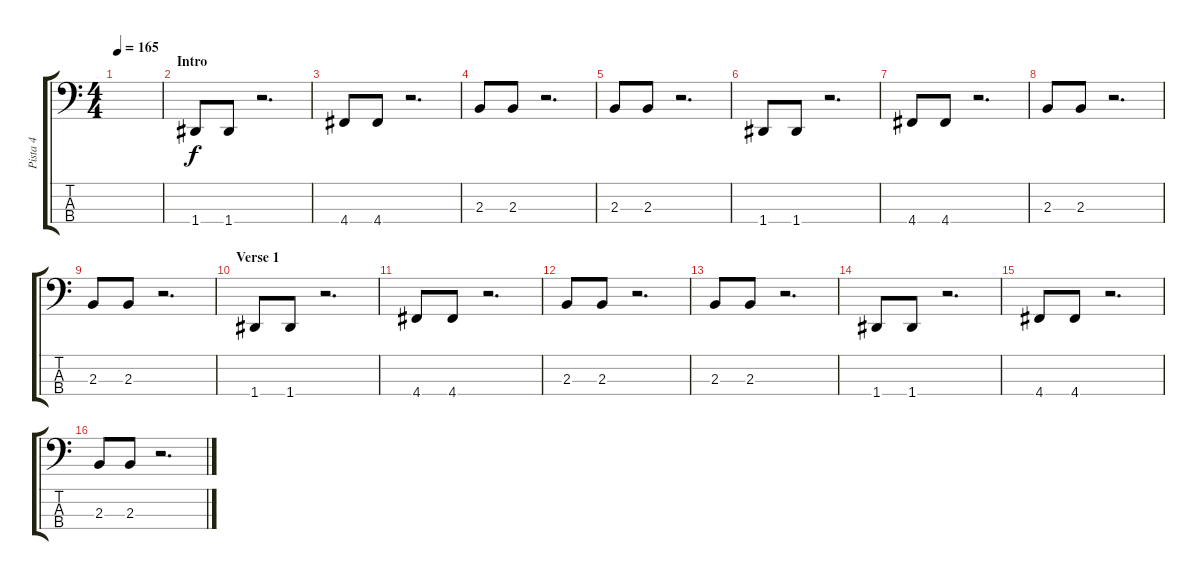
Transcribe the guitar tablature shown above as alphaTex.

\track ("Pista 4" "Pista 4") {instrument acousticguitarnylon}
\staff {score tabs}
\tuning (G2 D2 A1 D1) {hide}
\ts (4 4)
\tempo 165
\clef f4
\ks c
|
\section ("" "Intro")
1.4.8 1.4.8 r.2{d} |
4.4.8 4.4.8 r.2{d} |
2.3.8 2.3.8 r.2{d} |
2.3.8 2.3.8 r.2{d} |
1.4.8 1.4.8 r.2{d} |
4.4.8 4.4.8 r.2{d} |
2.3.8 2.3.8 r.2{d} |
2.3.8 2.3.8 r.2{d} |
\section ("" "Verse 1")
1.4.8 1.4.8 r.2{d} |
4.4.8 4.4.8 r.2{d} |
2.3.8 2.3.8 r.2{d} |
2.3.8 2.3.8 r.2{d} |
1.4.8 1.4.8 r.2{d} |
4.4.8 4.4.8 r.2{d} |
2.3.8 2.3.8 r.2{d}
